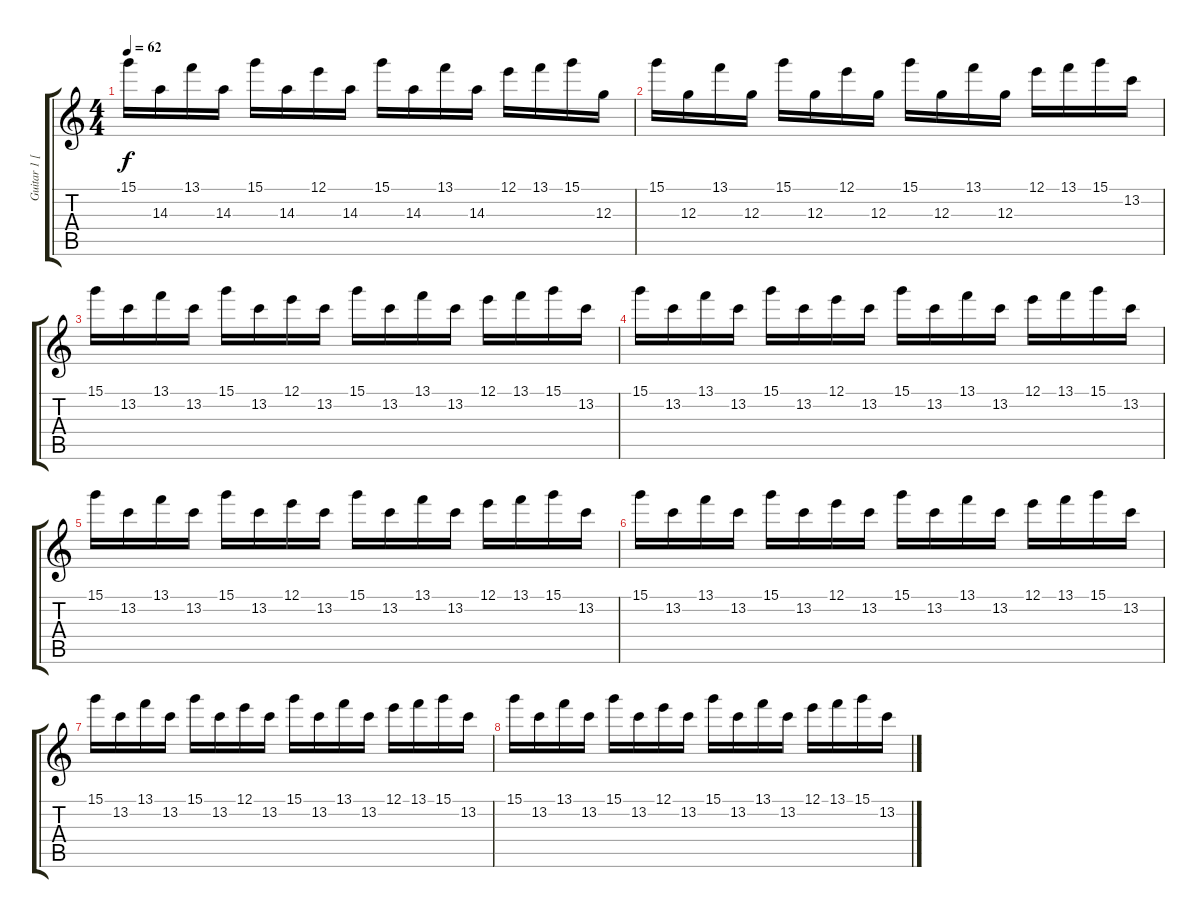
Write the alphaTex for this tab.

\track ("Guitar 1 [Slash]" "Guitar 1 [") {instrument overdrivenguitar}
\staff {score tabs}
\tuning (E4 B3 G3 D3 A2 E2) {hide}
\ts (4 4)
\tempo 62
\clef g2
\ks c
15.1.16{dy f} 14.3.16 13.1.16 14.3.16 15.1.16 14.3.16 12.1.16 14.3.16 15.1.16 14.3.16 13.1.16 14.3.16 12.1.16 13.1.16 15.1.16 12.3.16 |
15.1.16 12.3.16 13.1.16 12.3.16 15.1.16 12.3.16 12.1.16 12.3.16 15.1.16 12.3.16 13.1.16 12.3.16 12.1.16 13.1.16 15.1.16 13.2.16 |
15.1.16 13.2.16 13.1.16 13.2.16 15.1.16 13.2.16 12.1.16 13.2.16 15.1.16 13.2.16 13.1.16 13.2.16 12.1.16 13.1.16 15.1.16 13.2.16 |
15.1.16 13.2.16 13.1.16 13.2.16 15.1.16 13.2.16 12.1.16 13.2.16 15.1.16 13.2.16 13.1.16 13.2.16 12.1.16 13.1.16 15.1.16 13.2.16 |
15.1.16{volume 0} 13.2.16 13.1.16 13.2.16 15.1.16 13.2.16 12.1.16 13.2.16 15.1.16 13.2.16 13.1.16 13.2.16 12.1.16 13.1.16 15.1.16 13.2.16 |
15.1.16 13.2.16 13.1.16 13.2.16 15.1.16 13.2.16 12.1.16 13.2.16 15.1.16 13.2.16 13.1.16 13.2.16 12.1.16 13.1.16 15.1.16 13.2.16 |
15.1.16 13.2.16 13.1.16 13.2.16 15.1.16 13.2.16 12.1.16 13.2.16 15.1.16 13.2.16 13.1.16 13.2.16 12.1.16 13.1.16 15.1.16 13.2.16 |
15.1.16 13.2.16 13.1.16 13.2.16 15.1.16 13.2.16 12.1.16 13.2.16 15.1.16 13.2.16 13.1.16 13.2.16 12.1.16 13.1.16 15.1.16 13.2.16
